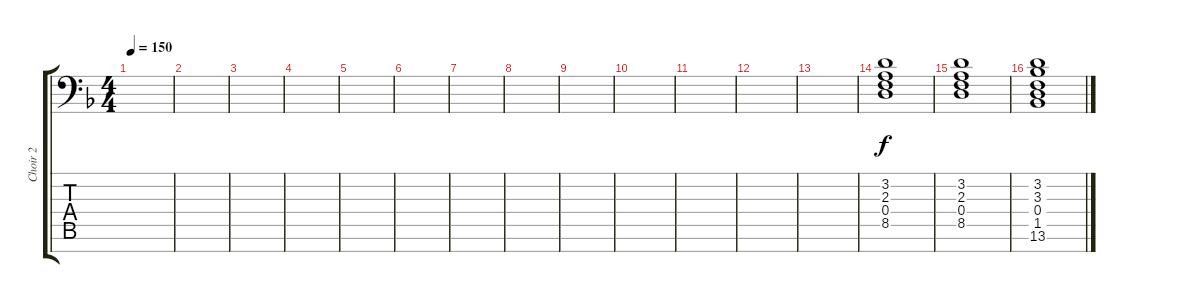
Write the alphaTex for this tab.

\track ("Choir 2" "Choir 2") {instrument choiraahs}
\staff {score tabs}
\tuning (E4 B3 G3 D3 A2 E2 C-1) {hide}
\ts (4 4)
\tempo 150
\clef f4
\ks f
|
|
|
|
|
|
|
|
|
|
|
|
|
(3.2 2.3 0.4 8.5).1{instrument fx7echoes} |
(3.2 2.3 0.4 8.5).1 |
(3.2 3.3 0.4 1.5 13.6).1
